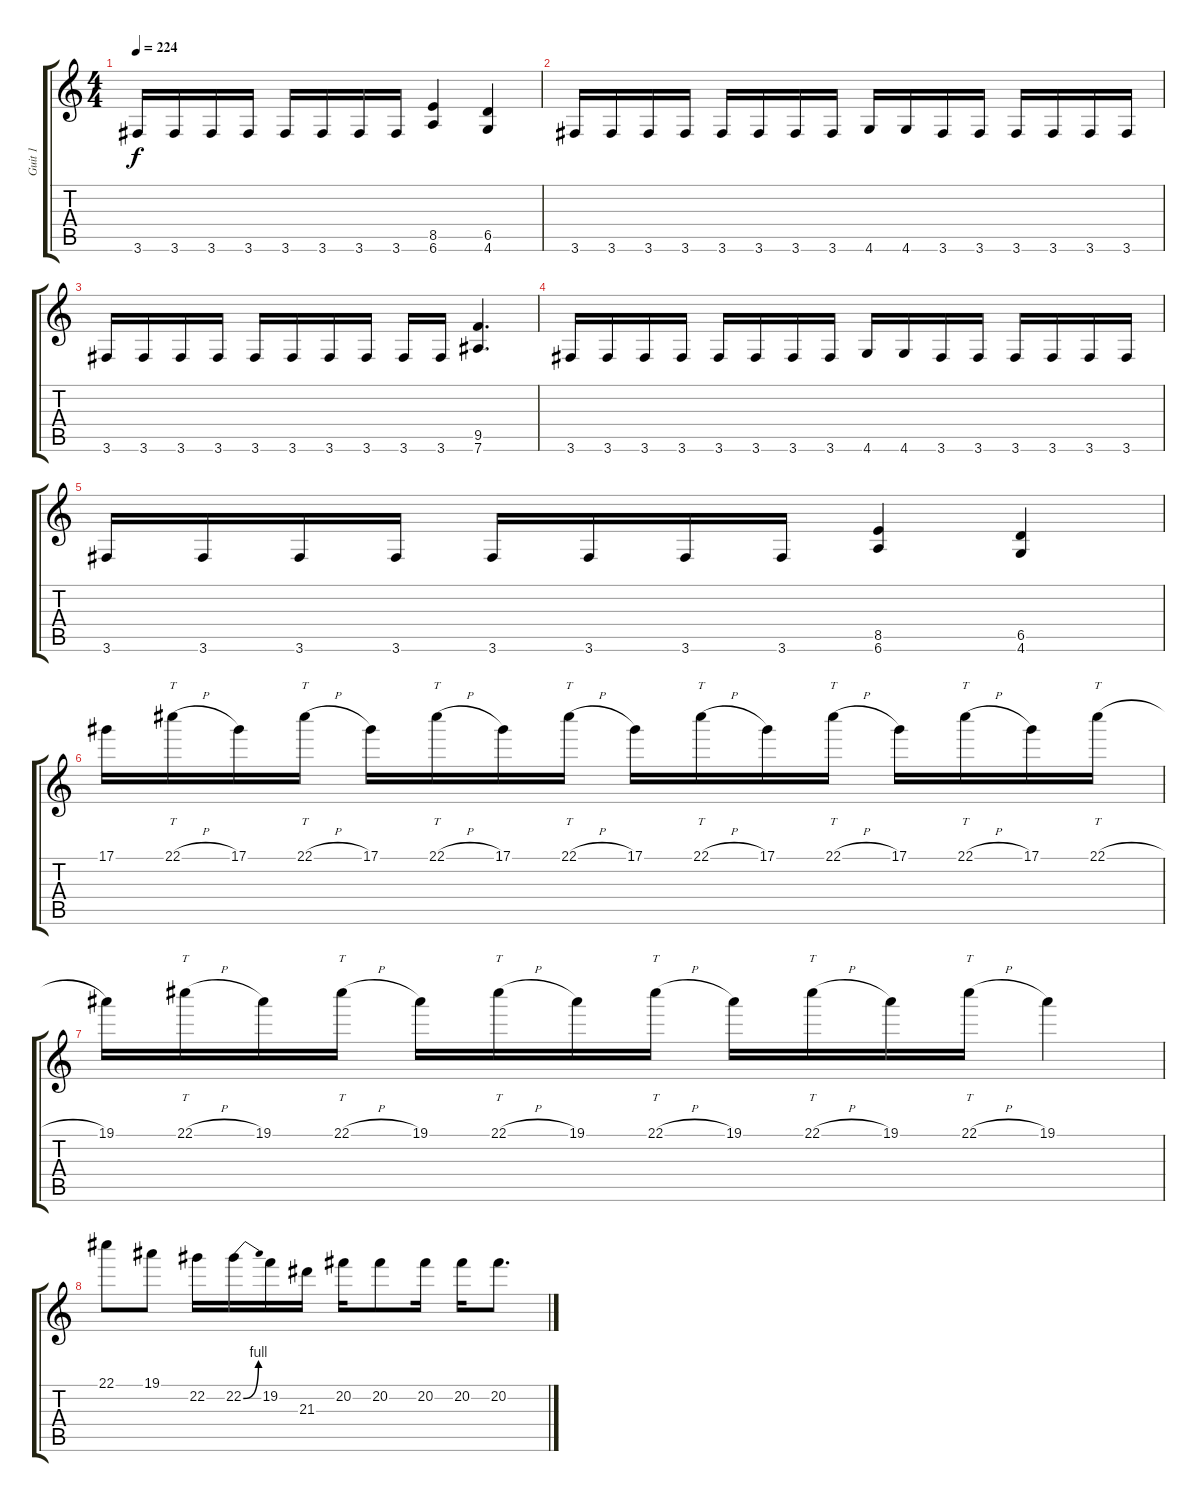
\track ("Guit 1" "Guit 1") {instrument distortionguitar}
\staff {score tabs}
\tuning (Eb4 Bb3 Gb3 Db3 Ab2 Eb2) {hide}
\ts (4 4)
\tempo 224
\clef g2
\ks c
3.6.16{dy f} 3.6.16 3.6.16 3.6.16 3.6.16 3.6.16 3.6.16 3.6.16 (8.5 6.6).4 (6.5 4.6).4 |
3.6.16 3.6.16 3.6.16 3.6.16 3.6.16 3.6.16 3.6.16 3.6.16 4.6.16 4.6.16 3.6.16 3.6.16 3.6.16 3.6.16 3.6.16 3.6.16 |
3.6.16 3.6.16 3.6.16 3.6.16 3.6.16 3.6.16 3.6.16 3.6.16 3.6.16 3.6.16 (9.5 7.6).4{d} |
3.6.16 3.6.16 3.6.16 3.6.16 3.6.16 3.6.16 3.6.16 3.6.16 4.6.16 4.6.16 3.6.16 3.6.16 3.6.16 3.6.16 3.6.16 3.6.16 |
3.6.16 3.6.16 3.6.16 3.6.16 3.6.16 3.6.16 3.6.16 3.6.16 (8.5 6.6).4 (6.5 4.6).4 |
17.1.16 22.1{h}.16{tt} 17.1.16 22.1{h}.16{tt} 17.1.16 22.1{h}.16{tt} 17.1.16 22.1{h}.16{tt} 17.1.16 22.1{h}.16{tt} 17.1.16 22.1{h}.16{tt} 17.1.16 22.1{h}.16{tt} 17.1.16 22.1{h}.16{tt} |
19.1.16 22.1{h}.16{tt} 19.1.16 22.1{h}.16{tt} 19.1.16 22.1{h}.16{tt} 19.1.16 22.1{h}.16{tt} 19.1.16 22.1{h}.16{tt} 19.1.16 22.1{h}.16{tt} 19.1.4 |
22.1.8 19.1.8 22.2.16 22.2{be (bend 0 0 60 4)}.16 19.2.16 21.3.16 20.2.16 20.2.8 20.2.16 20.2.16 20.2.8{d}
